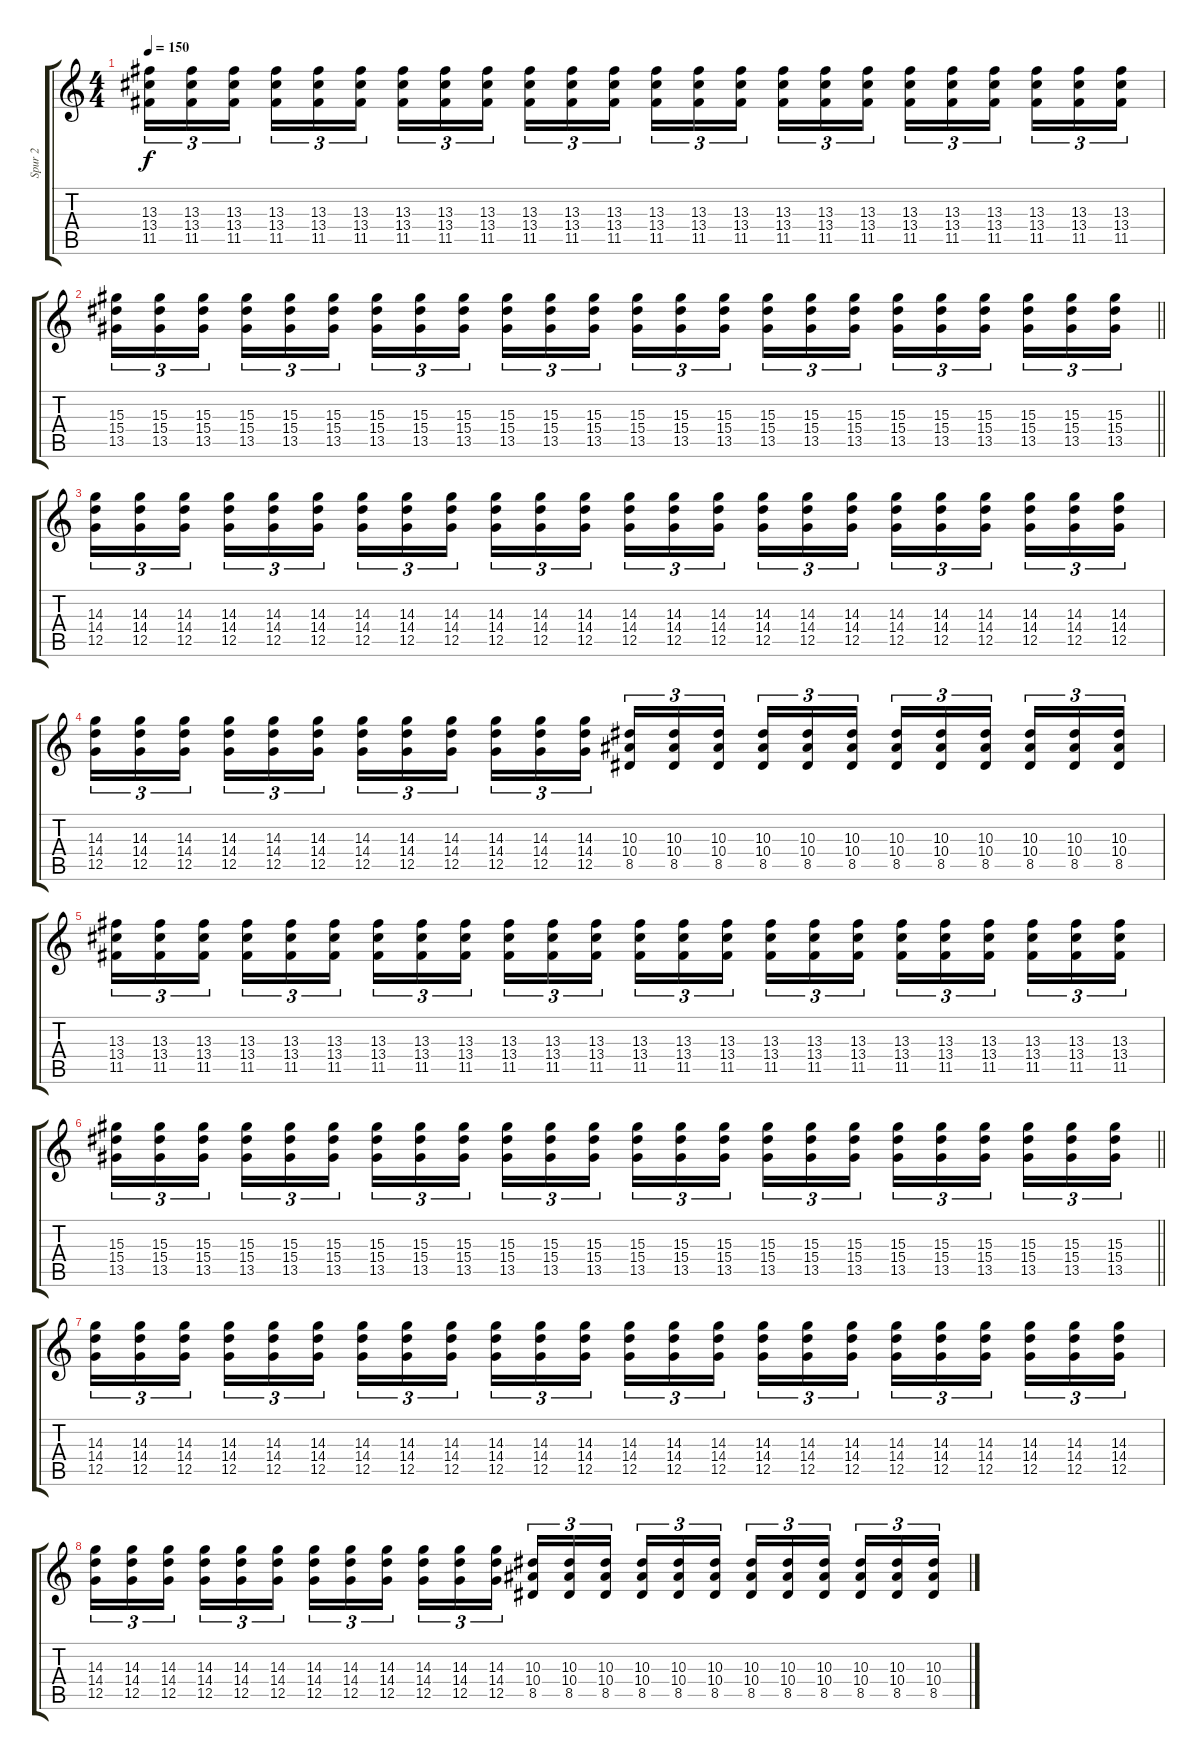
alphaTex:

\track ("Spur 2" "Spur 2") {instrument distortionguitar}
\staff {score tabs}
\tuning (D4 A3 F3 C3 G2 D2) {hide}
\ts (4 4)
\tempo 150
\clef g2
\ks c
(13.3 13.4 11.5).16{tu (3 2) dy f} (13.3 13.4 11.5).16{tu (3 2)} (13.3 13.4 11.5).16{tu (3 2) beam splitsecondary} (13.3 13.4 11.5).16{tu (3 2)} (13.3 13.4 11.5).16{tu (3 2)} (13.3 13.4 11.5).16{tu (3 2)} (13.3 13.4 11.5).16{tu (3 2)} (13.3 13.4 11.5).16{tu (3 2)} (13.3 13.4 11.5).16{tu (3 2) beam splitsecondary} (13.3 13.4 11.5).16{tu (3 2)} (13.3 13.4 11.5).16{tu (3 2)} (13.3 13.4 11.5).16{tu (3 2)} (13.3 13.4 11.5).16{tu (3 2)} (13.3 13.4 11.5).16{tu (3 2)} (13.3 13.4 11.5).16{tu (3 2) beam splitsecondary} (13.3 13.4 11.5).16{tu (3 2)} (13.3 13.4 11.5).16{tu (3 2)} (13.3 13.4 11.5).16{tu (3 2)} (13.3 13.4 11.5).16{tu (3 2)} (13.3 13.4 11.5).16{tu (3 2)} (13.3 13.4 11.5).16{tu (3 2) beam splitsecondary} (13.3 13.4 11.5).16{tu (3 2)} (13.3 13.4 11.5).16{tu (3 2)} (13.3 13.4 11.5).16{tu (3 2)} |
\barLineRight lightlight
(15.3 15.4 13.5).16{tu (3 2)} (15.3 15.4 13.5).16{tu (3 2)} (15.3 15.4 13.5).16{tu (3 2) beam splitsecondary} (15.3 15.4 13.5).16{tu (3 2)} (15.3 15.4 13.5).16{tu (3 2)} (15.3 15.4 13.5).16{tu (3 2)} (15.3 15.4 13.5).16{tu (3 2)} (15.3 15.4 13.5).16{tu (3 2)} (15.3 15.4 13.5).16{tu (3 2) beam splitsecondary} (15.3 15.4 13.5).16{tu (3 2)} (15.3 15.4 13.5).16{tu (3 2)} (15.3 15.4 13.5).16{tu (3 2)} (15.3 15.4 13.5).16{tu (3 2)} (15.3 15.4 13.5).16{tu (3 2)} (15.3 15.4 13.5).16{tu (3 2) beam splitsecondary} (15.3 15.4 13.5).16{tu (3 2)} (15.3 15.4 13.5).16{tu (3 2)} (15.3 15.4 13.5).16{tu (3 2)} (15.3 15.4 13.5).16{tu (3 2)} (15.3 15.4 13.5).16{tu (3 2)} (15.3 15.4 13.5).16{tu (3 2) beam splitsecondary} (15.3 15.4 13.5).16{tu (3 2)} (15.3 15.4 13.5).16{tu (3 2)} (15.3 15.4 13.5).16{tu (3 2)} |
(14.3 14.4 12.5).16{tu (3 2)} (14.3 14.4 12.5).16{tu (3 2)} (14.3 14.4 12.5).16{tu (3 2) beam splitsecondary} (14.3 14.4 12.5).16{tu (3 2)} (14.3 14.4 12.5).16{tu (3 2)} (14.3 14.4 12.5).16{tu (3 2)} (14.3 14.4 12.5).16{tu (3 2)} (14.3 14.4 12.5).16{tu (3 2)} (14.3 14.4 12.5).16{tu (3 2) beam splitsecondary} (14.3 14.4 12.5).16{tu (3 2)} (14.3 14.4 12.5).16{tu (3 2)} (14.3 14.4 12.5).16{tu (3 2)} (14.3 14.4 12.5).16{tu (3 2)} (14.3 14.4 12.5).16{tu (3 2)} (14.3 14.4 12.5).16{tu (3 2) beam splitsecondary} (14.3 14.4 12.5).16{tu (3 2)} (14.3 14.4 12.5).16{tu (3 2)} (14.3 14.4 12.5).16{tu (3 2)} (14.3 14.4 12.5).16{tu (3 2)} (14.3 14.4 12.5).16{tu (3 2)} (14.3 14.4 12.5).16{tu (3 2) beam splitsecondary} (14.3 14.4 12.5).16{tu (3 2)} (14.3 14.4 12.5).16{tu (3 2)} (14.3 14.4 12.5).16{tu (3 2)} |
(14.3 14.4 12.5).16{tu (3 2)} (14.3 14.4 12.5).16{tu (3 2)} (14.3 14.4 12.5).16{tu (3 2) beam splitsecondary} (14.3 14.4 12.5).16{tu (3 2)} (14.3 14.4 12.5).16{tu (3 2)} (14.3 14.4 12.5).16{tu (3 2)} (14.3 14.4 12.5).16{tu (3 2)} (14.3 14.4 12.5).16{tu (3 2)} (14.3 14.4 12.5).16{tu (3 2) beam splitsecondary} (14.3 14.4 12.5).16{tu (3 2)} (14.3 14.4 12.5).16{tu (3 2)} (14.3 14.4 12.5).16{tu (3 2)} (10.3 10.4 8.5).16{tu (3 2)} (10.3 10.4 8.5).16{tu (3 2)} (10.3 10.4 8.5).16{tu (3 2) beam splitsecondary} (10.3 10.4 8.5).16{tu (3 2)} (10.3 10.4 8.5).16{tu (3 2)} (10.3 10.4 8.5).16{tu (3 2)} (10.3 10.4 8.5).16{tu (3 2)} (10.3 10.4 8.5).16{tu (3 2)} (10.3 10.4 8.5).16{tu (3 2) beam splitsecondary} (10.3 10.4 8.5).16{tu (3 2)} (10.3 10.4 8.5).16{tu (3 2)} (10.3 10.4 8.5).16{tu (3 2)} |
(13.3 13.4 11.5).16{tu (3 2)} (13.3 13.4 11.5).16{tu (3 2)} (13.3 13.4 11.5).16{tu (3 2) beam splitsecondary} (13.3 13.4 11.5).16{tu (3 2)} (13.3 13.4 11.5).16{tu (3 2)} (13.3 13.4 11.5).16{tu (3 2)} (13.3 13.4 11.5).16{tu (3 2)} (13.3 13.4 11.5).16{tu (3 2)} (13.3 13.4 11.5).16{tu (3 2) beam splitsecondary} (13.3 13.4 11.5).16{tu (3 2)} (13.3 13.4 11.5).16{tu (3 2)} (13.3 13.4 11.5).16{tu (3 2)} (13.3 13.4 11.5).16{tu (3 2)} (13.3 13.4 11.5).16{tu (3 2)} (13.3 13.4 11.5).16{tu (3 2) beam splitsecondary} (13.3 13.4 11.5).16{tu (3 2)} (13.3 13.4 11.5).16{tu (3 2)} (13.3 13.4 11.5).16{tu (3 2)} (13.3 13.4 11.5).16{tu (3 2)} (13.3 13.4 11.5).16{tu (3 2)} (13.3 13.4 11.5).16{tu (3 2) beam splitsecondary} (13.3 13.4 11.5).16{tu (3 2)} (13.3 13.4 11.5).16{tu (3 2)} (13.3 13.4 11.5).16{tu (3 2)} |
\barLineRight lightlight
(15.3 15.4 13.5).16{tu (3 2)} (15.3 15.4 13.5).16{tu (3 2)} (15.3 15.4 13.5).16{tu (3 2) beam splitsecondary} (15.3 15.4 13.5).16{tu (3 2)} (15.3 15.4 13.5).16{tu (3 2)} (15.3 15.4 13.5).16{tu (3 2)} (15.3 15.4 13.5).16{tu (3 2)} (15.3 15.4 13.5).16{tu (3 2)} (15.3 15.4 13.5).16{tu (3 2) beam splitsecondary} (15.3 15.4 13.5).16{tu (3 2)} (15.3 15.4 13.5).16{tu (3 2)} (15.3 15.4 13.5).16{tu (3 2)} (15.3 15.4 13.5).16{tu (3 2)} (15.3 15.4 13.5).16{tu (3 2)} (15.3 15.4 13.5).16{tu (3 2) beam splitsecondary} (15.3 15.4 13.5).16{tu (3 2)} (15.3 15.4 13.5).16{tu (3 2)} (15.3 15.4 13.5).16{tu (3 2)} (15.3 15.4 13.5).16{tu (3 2)} (15.3 15.4 13.5).16{tu (3 2)} (15.3 15.4 13.5).16{tu (3 2) beam splitsecondary} (15.3 15.4 13.5).16{tu (3 2)} (15.3 15.4 13.5).16{tu (3 2)} (15.3 15.4 13.5).16{tu (3 2)} |
(14.3 14.4 12.5).16{tu (3 2)} (14.3 14.4 12.5).16{tu (3 2)} (14.3 14.4 12.5).16{tu (3 2) beam splitsecondary} (14.3 14.4 12.5).16{tu (3 2)} (14.3 14.4 12.5).16{tu (3 2)} (14.3 14.4 12.5).16{tu (3 2)} (14.3 14.4 12.5).16{tu (3 2)} (14.3 14.4 12.5).16{tu (3 2)} (14.3 14.4 12.5).16{tu (3 2) beam splitsecondary} (14.3 14.4 12.5).16{tu (3 2)} (14.3 14.4 12.5).16{tu (3 2)} (14.3 14.4 12.5).16{tu (3 2)} (14.3 14.4 12.5).16{tu (3 2)} (14.3 14.4 12.5).16{tu (3 2)} (14.3 14.4 12.5).16{tu (3 2) beam splitsecondary} (14.3 14.4 12.5).16{tu (3 2)} (14.3 14.4 12.5).16{tu (3 2)} (14.3 14.4 12.5).16{tu (3 2)} (14.3 14.4 12.5).16{tu (3 2)} (14.3 14.4 12.5).16{tu (3 2)} (14.3 14.4 12.5).16{tu (3 2) beam splitsecondary} (14.3 14.4 12.5).16{tu (3 2)} (14.3 14.4 12.5).16{tu (3 2)} (14.3 14.4 12.5).16{tu (3 2)} |
(14.3 14.4 12.5).16{tu (3 2)} (14.3 14.4 12.5).16{tu (3 2)} (14.3 14.4 12.5).16{tu (3 2) beam splitsecondary} (14.3 14.4 12.5).16{tu (3 2)} (14.3 14.4 12.5).16{tu (3 2)} (14.3 14.4 12.5).16{tu (3 2)} (14.3 14.4 12.5).16{tu (3 2)} (14.3 14.4 12.5).16{tu (3 2)} (14.3 14.4 12.5).16{tu (3 2) beam splitsecondary} (14.3 14.4 12.5).16{tu (3 2)} (14.3 14.4 12.5).16{tu (3 2)} (14.3 14.4 12.5).16{tu (3 2)} (10.3 10.4 8.5).16{tu (3 2)} (10.3 10.4 8.5).16{tu (3 2)} (10.3 10.4 8.5).16{tu (3 2) beam splitsecondary} (10.3 10.4 8.5).16{tu (3 2)} (10.3 10.4 8.5).16{tu (3 2)} (10.3 10.4 8.5).16{tu (3 2)} (10.3 10.4 8.5).16{tu (3 2)} (10.3 10.4 8.5).16{tu (3 2)} (10.3 10.4 8.5).16{tu (3 2) beam splitsecondary} (10.3 10.4 8.5).16{tu (3 2)} (10.3 10.4 8.5).16{tu (3 2)} (10.3 10.4 8.5).16{tu (3 2)}
